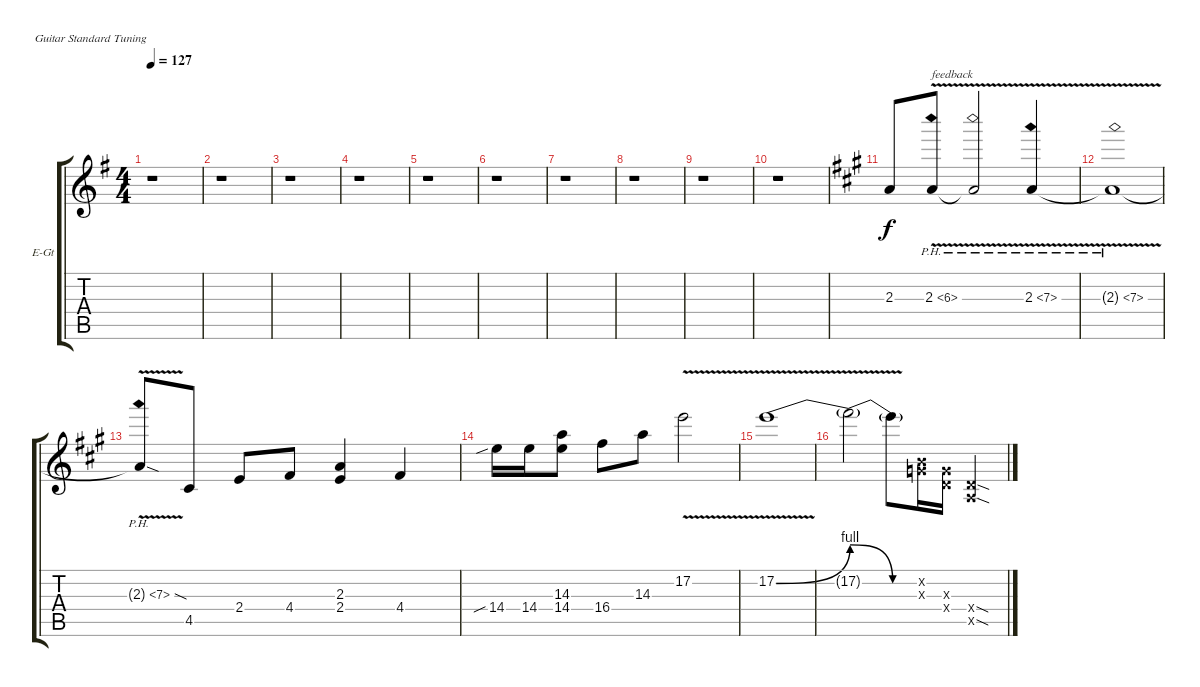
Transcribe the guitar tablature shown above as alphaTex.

\bracketExtendMode groupsimilarinstruments
\firstSystemTrackNameOrientation horizontal
\otherSystemsTrackNameOrientation horizontal
\track ("Lead Guitar" "E-Gt") {instrument overdrivenguitar}
\staff {score tabs}
\tuning (E4 B3 G3 D3 A2 E2)
\ts (4 4)
\tempo 127
\clef g2
\ks eminor
r.1{dy f} |
r.1 |
r.1 |
r.1 |
r.1 |
r.1 |
r.1 |
r.1 |
r.1 |
r.1 |
\ks f#minor
2.3.8 2.3{ph 4 v}.8{txt "feedback"} 2.3{ph 4 t}.2 2.3{ph 5 v}.4 |
2.3{ph 5 v t}.1 |
2.3{ph 5 sod t}.8 4.5.8 2.4.8 4.4.8 (2.3 2.4).4 4.4.4 |
14.4{sib}.16 14.4.16 (14.3 14.4).8 16.4.8 14.3.8 17.2{v}.2 |
17.2{be (bend 0 0 60 4) v}.1 |
17.2{be (release 0 4 60 0) v t}.2 17.2{be (hold 0 0 60 0) t}.8 (0.2{x} 0.3{x}).16 (0.3{x} 0.4{x}).16 (0.4{sod x} 0.5{sod x}).4
